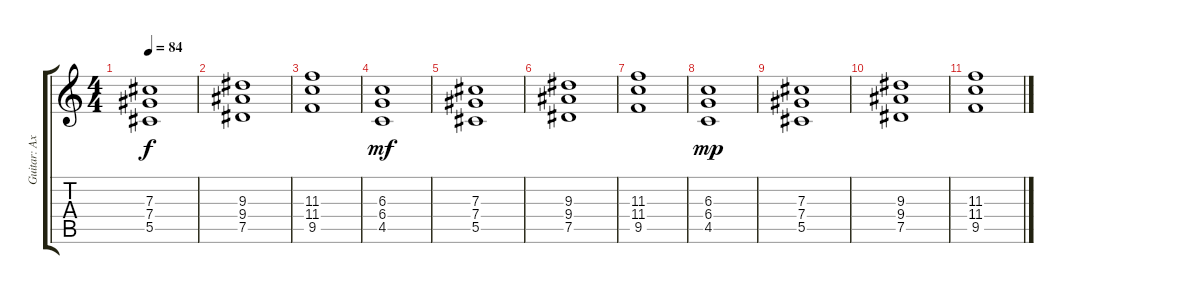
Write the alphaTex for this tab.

\track ("Guitar: Axel" "Guitar: Ax") {instrument distortionguitar}
\staff {score tabs}
\tuning (Eb4 Bb3 Gb3 Db3 Ab2 Eb2) {hide}
\ts (4 4)
\tempo 84
\clef g2
\ks c
(7.3 7.4 5.5).1{dy f} |
(9.3 9.4 7.5).1 |
(11.3 11.4 9.5).1 |
(6.3 6.4 4.5).1{dy mf} |
(7.3 7.4 5.5).1 |
(9.3 9.4 7.5).1 |
(11.3 11.4 9.5).1 |
(6.3 6.4 4.5).1{dy mp} |
(7.3 7.4 5.5).1 |
(9.3 9.4 7.5).1 |
(11.3 11.4 9.5).1
